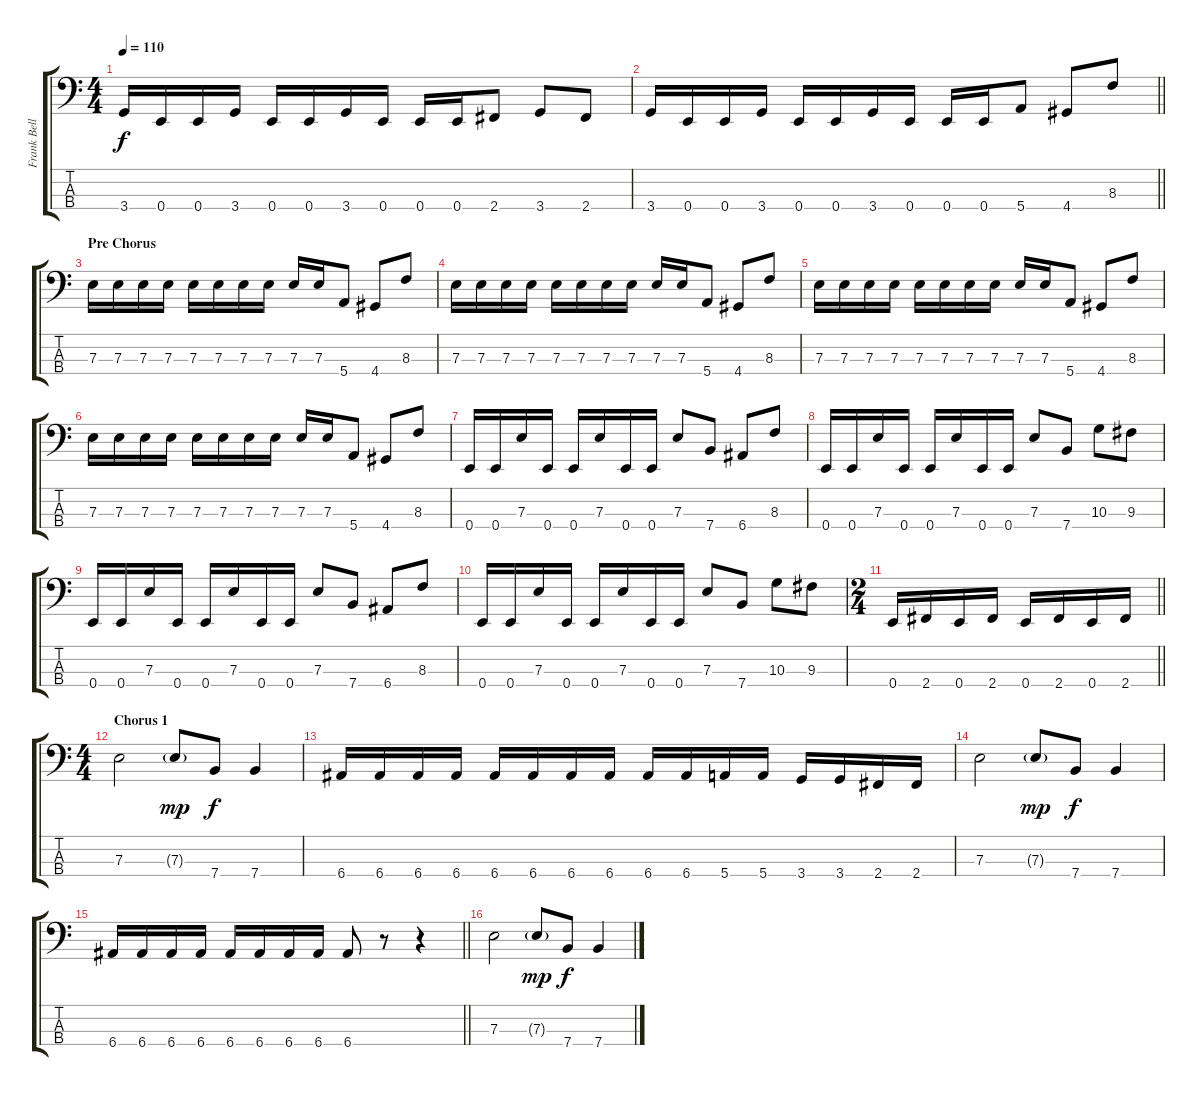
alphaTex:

\track ("Frank Bello" "Frank Bell") {instrument electricbassfinger}
\staff {score tabs}
\tuning (G2 D2 A1 E1) {hide}
\ts (4 4)
\tempo 110
\clef f4
\ks c
3.4.16{dy f} 0.4.16 0.4.16 3.4.16 0.4.16 0.4.16 3.4.16 0.4.16 0.4.16 0.4.16 2.4.8 3.4.8 2.4.8 |
\barLineRight lightlight
3.4.16 0.4.16 0.4.16 3.4.16 0.4.16 0.4.16 3.4.16 0.4.16 0.4.16 0.4.16 5.4.8 4.4.8 8.3.8 |
\section ("" "Pre Chorus")
7.3.16 7.3.16 7.3.16 7.3.16 7.3.16 7.3.16 7.3.16 7.3.16 7.3.16 7.3.16 5.4.8 4.4.8 8.3.8 |
7.3.16 7.3.16 7.3.16 7.3.16 7.3.16 7.3.16 7.3.16 7.3.16 7.3.16 7.3.16 5.4.8 4.4.8 8.3.8 |
7.3.16 7.3.16 7.3.16 7.3.16 7.3.16 7.3.16 7.3.16 7.3.16 7.3.16 7.3.16 5.4.8 4.4.8 8.3.8 |
7.3.16 7.3.16 7.3.16 7.3.16 7.3.16 7.3.16 7.3.16 7.3.16 7.3.16 7.3.16 5.4.8 4.4.8 8.3.8 |
0.4.16 0.4.16 7.3.16 0.4.16 0.4.16 7.3.16 0.4.16 0.4.16 7.3.8 7.4.8 6.4.8 8.3.8 |
0.4.16 0.4.16 7.3.16 0.4.16 0.4.16 7.3.16 0.4.16 0.4.16 7.3.8 7.4.8 10.3.8 9.3.8 |
0.4.16 0.4.16 7.3.16 0.4.16 0.4.16 7.3.16 0.4.16 0.4.16 7.3.8 7.4.8 6.4.8 8.3.8 |
0.4.16 0.4.16 7.3.16 0.4.16 0.4.16 7.3.16 0.4.16 0.4.16 7.3.8 7.4.8 10.3.8 9.3.8 |
\ts (2 4)
\barLineRight lightlight
0.4.16 2.4.16 0.4.16 2.4.16 0.4.16 2.4.16 0.4.16 2.4.16 |
\ts (4 4)
\section ("" "Chorus 1")
7.3.2 7.3{g}.8{dy mp} 7.4.8{dy f} 7.4.4 |
6.4.16 6.4.16 6.4.16 6.4.16 6.4.16 6.4.16 6.4.16 6.4.16 6.4.16 6.4.16 5.4.16 5.4.16 3.4.16 3.4.16 2.4.16 2.4.16 |
7.3.2 7.3{g}.8{dy mp} 7.4.8{dy f} 7.4.4 |
\barLineRight lightlight
6.4.16 6.4.16 6.4.16 6.4.16 6.4.16 6.4.16 6.4.16 6.4.16 6.4.8 r.8 r.4 |
7.3.2 7.3{g}.8{dy mp} 7.4.8{dy f} 7.4.4
